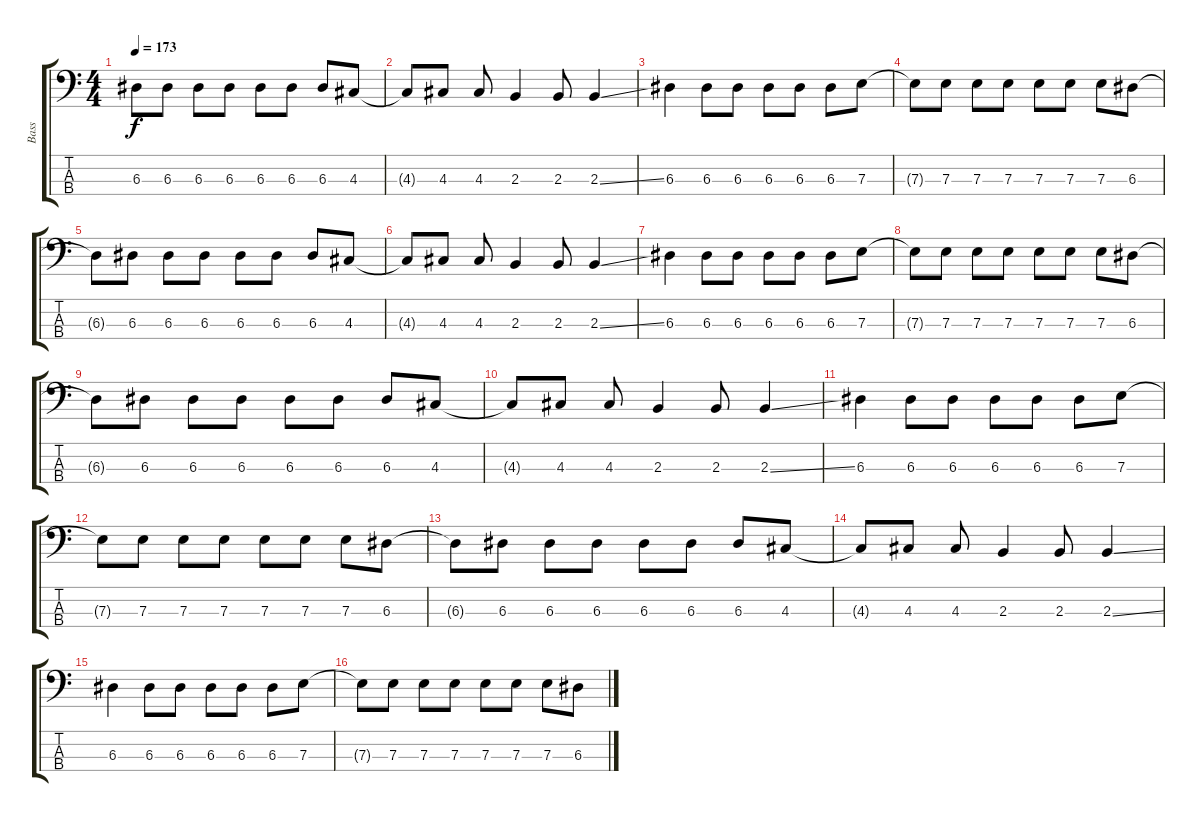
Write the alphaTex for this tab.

\track ("Bass" "Bass") {instrument electricbasspick}
\staff {score tabs}
\tuning (G2 D2 A1 E1) {hide}
\ts (4 4)
\tempo 173
\clef f4
\ks c
6.3{t}.8{dy f} 6.3.8 6.3.8 6.3.8 6.3.8 6.3.8 6.3.8 4.3.8 |
4.3{t}.8 4.3.8 4.3.8 2.3.4 2.3.8 2.3{ss}.4 |
6.3.4 6.3.8 6.3.8 6.3.8 6.3.8 6.3.8 7.3.8 |
7.3{t}.8 7.3.8 7.3.8 7.3.8 7.3.8 7.3.8 7.3.8 6.3.8 |
6.3{t}.8 6.3.8 6.3.8 6.3.8 6.3.8 6.3.8 6.3.8 4.3.8 |
4.3{t}.8 4.3.8 4.3.8 2.3.4 2.3.8 2.3{ss}.4 |
6.3.4 6.3.8 6.3.8 6.3.8 6.3.8 6.3.8 7.3.8 |
7.3{t}.8 7.3.8 7.3.8 7.3.8 7.3.8 7.3.8 7.3.8 6.3.8 |
6.3{t}.8 6.3.8 6.3.8 6.3.8 6.3.8 6.3.8 6.3.8 4.3.8 |
4.3{t}.8 4.3.8 4.3.8 2.3.4 2.3.8 2.3{ss}.4 |
6.3.4 6.3.8 6.3.8 6.3.8 6.3.8 6.3.8 7.3.8 |
7.3{t}.8 7.3.8 7.3.8 7.3.8 7.3.8 7.3.8 7.3.8 6.3.8 |
6.3{t}.8 6.3.8 6.3.8 6.3.8 6.3.8 6.3.8 6.3.8 4.3.8 |
4.3{t}.8 4.3.8 4.3.8 2.3.4 2.3.8 2.3{ss}.4 |
6.3.4 6.3.8 6.3.8 6.3.8 6.3.8 6.3.8 7.3.8 |
7.3{t}.8 7.3.8 7.3.8 7.3.8 7.3.8 7.3.8 7.3.8 6.3.8
